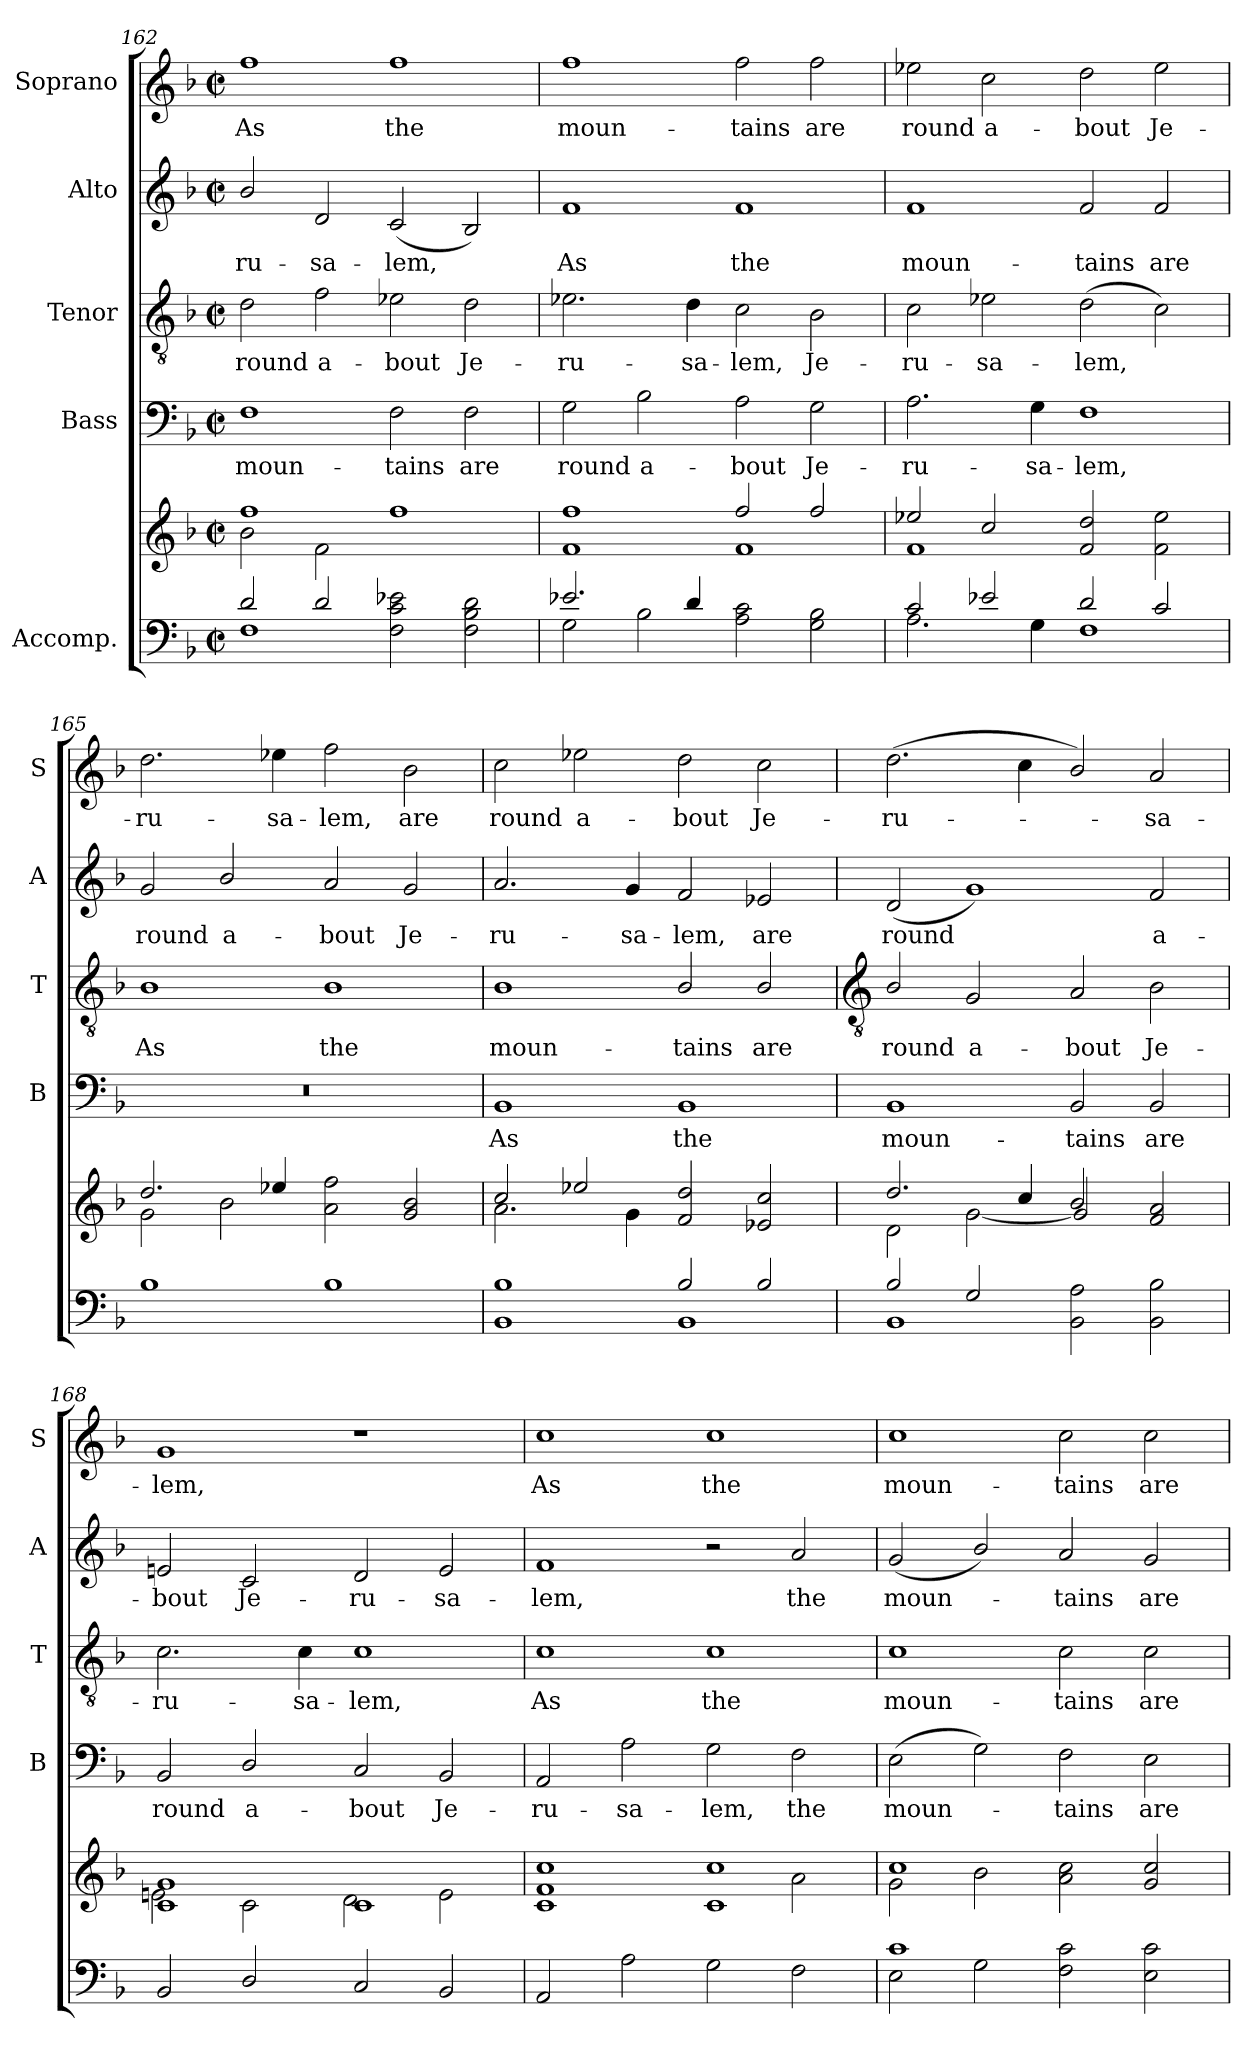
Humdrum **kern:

**kern	**kern	**kern	**text	**kern	**text	**kern	**text	**kern	**text
*part5	*part5	*part4	*part4	*part3	*part3	*part2	*part2	*part1	*part1
*staff6	*staff5	*staff4	*staff4	*staff3	*staff3	*staff2	*staff2	*staff1	*staff1
*I"Accomp.	*	*I"Bass	*	*I"Tenor	*	*I"Alto	*	*I"Soprano	*
*	*	*I'B	*	*I'T	*	*I'A	*	*I'S	*
!!LO:LB:g=z
*clefF4	*clefG2	*clefF4	*	*clefGv2	*	*clefG2	*	*clefG2	*
*k[b-]	*k[b-]	*k[b-]	*	*k[b-]	*	*k[b-]	*	*k[b-]	*
*F:	*F:	*F:	*	*F:	*	*F:	*	*F:	*
*M4/2	*M4/2	*M4/2	*	*M4/2	*	*M4/2	*	*M4/2	*
*met(c|)	*met(c|)	*met(c|)	*	*met(c|)	*	*met(c|)	*	*met(c|)	*
=162	=162	=162	=162	=162	=162	=162	=162	=162	=162
*^	*^	*	*	*	*	*	*	*	*
!	!	!	!	!	!LO:LY:b	!	!LO:LY:b	!	!LO:LY:b	!	!LO:LY:b
2d/	1F\	1ff	2b-\	1F	moun-	2d	round	2b-/	-ru-	1ff	As
!	!	!	!	!	!	!	!LO:LY:b	!	!LO:LY:b	!	!
2d/	.	.	2f\	.	.	2f	a-	2d	-sa-	.	.
!	!	!	!	!	!LO:LY:b	!	!LO:LY:b	!	!LO:LY:b	!	!LO:LY:b
1ryy	2F\ 2c\ 2e-X\	1ff	1ryy	2F	-tains	2e-X	-bout	(<2c	-lem,	1ff	the
!	!	!	!	!	!LO:LY:b	!	!LO:LY:b	!	!	!	!
.	2F\ 2B-\ 2d\	.	.	2F	are	2d	Je-	2B-)	.	.	.
=163	=163	=163	=163	=163	=163	=163	=163	=163	=163	=163	=163
!	!	!	!	!	!LO:LY:b	!	!LO:LY:b	!	!LO:LY:b	!	!LO:LY:b
2.e-X/	2G\	1ff	1f	2G	round	2.e-X	-ru-	1f	As	1ff	moun-
!	!	!	!	!	!LO:LY:b	!	!	!	!	!	!
.	2B-\	.	.	2B-	a-	.	.	.	.	.	.
!	!	!	!	!	!	!	!LO:LY:b	!	!	!	!
4d/	.	.	.	.	.	4d	-sa-	.	.	.	.
!	!	!	!	!	!LO:LY:b	!	!LO:LY:b	!	!LO:LY:b	!	!LO:LY:b
1ryy	2A\ 2c\	2ff/	1f	2A	-bout	2c	-lem,	1f	the	2ff	-tains
!	!	!	!	!	!LO:LY:b	!	!LO:LY:b	!	!	!	!LO:LY:b
.	2G\ 2B-\	2ff/	.	2G	Je-	2B-	Je-	.	.	2ff	are
=164	=164	=164	=164	=164	=164	=164	=164	=164	=164	=164	=164
!	!	!	!	!	!LO:LY:b	!	!LO:LY:b	!	!LO:LY:b	!	!LO:LY:b
2c/	2.A\	2ee-X/	1f	2.A	-ru-	2c	-ru-	1f	moun-	2ee-X	round
!	!	!	!	!	!	!	!LO:LY:b	!	!	!	!LO:LY:b
2e-X/	.	2cc/	.	.	.	2e-X	-sa-	.	.	2cc	a-
!	!	!	!	!	!LO:LY:b	!	!	!	!	!	!
.	4G\	.	.	4G	-sa-	.	.	.	.	.	.
!	!	!	!	!	!LO:LY:b	!	!LO:LY:b	!	!LO:LY:b	!	!LO:LY:b
2d/	1F\	2f 2dd	1ryy	1F	-lem,	(>2d	-lem,	2f	-tains	2dd	-bout
!	!	!	!	!	!	!	!	!	!LO:LY:b	!	!LO:LY:b
2c/	.	2f 2ee-	.	.	.	2c)	.	2f	are	2ee-	Je-
=165	=165	=165	=165	=165	=165	=165	=165	=165	=165	=165	=165
!	!	!	!	!	!	!	!LO:LY:b	!	!LO:LY:b	!	!LO:LY:b
1B-	0ryy	2.dd/	2g\	0r	.	1B-	As	2g	round	2.dd	-ru-
!	!	!	!	!	!	!	!	!	!LO:LY:b	!	!
.	.	.	2b-\	.	.	.	.	2b-/	a-	.	.
!	!	!	!	!	!	!	!	!	!	!	!LO:LY:b
.	.	4ee-X/	.	.	.	.	.	.	.	4ee-X	-sa-
!	!	!	!	!	!	!	!LO:LY:b	!	!LO:LY:b	!	!LO:LY:b
1B-	.	2a 2ff	1ryy	.	.	1B-	the	2a	-bout	2ff	-lem,
!	!	!	!	!	!	!	!	!	!LO:LY:b	!	!LO:LY:b
.	.	2g 2b-	.	.	.	.	.	2g	Je-	2b-	are
=166	=166	=166	=166	=166	=166	=166	=166	=166	=166	=166	=166
!	!	!	!	!	!LO:LY:b	!	!LO:LY:b	!	!LO:LY:b	!	!LO:LY:b
1B-	1BB-\	2cc/	2.a\	1BB-	As	1B-	moun-	2.a	-ru-	2cc	round
!	!	!	!	!	!	!	!	!	!	!	!LO:LY:b
.	.	2ee-X/	.	.	.	.	.	.	.	2ee-X	a-
!	!	!	!	!	!	!	!	!	!LO:LY:b	!	!
.	.	.	4g\	.	.	.	.	4g	-sa-	.	.
!	!	!	!	!	!LO:LY:b	!	!LO:LY:b	!	!LO:LY:b	!	!LO:LY:b
2B-/	1BB-\	2f 2dd	1ryy	1BB-	the	2B-/	-tains	2f	-lem,	2dd	-bout
!	!	!	!	!	!	!	!LO:LY:b	!	!LO:LY:b	!	!LO:LY:b
2B-/	.	2e-X 2cc	.	.	.	2B-/	are	2e-X	are	2cc	Je-
!!LO:LB:g=z
=167	=167	=167	=167	=167	=167	=167	=167	=167	=167	=167	=167
*	*	*	*	*	*	*clefGv2	*	*	*	*	*
!	!	!	!	!	!LO:LY:b	!	!LO:LY:b	!	!LO:LY:b	!	!LO:LY:b
2B-/	1BB-	2.dd/	2d\	1BB-	moun-	2B-/	round	(<2d	round	(>2.dd	-ru-
!	!	!	!	!	!	!	!LO:LY:b	!	!	!	!
2G/	.	.	[2g\	.	.	2G	a-	1g)	.	.	.
.	.	4cc/	.	.	.	.	.	.	.	4cc	.
!	!	!	!	!	!LO:LY:b	!	!LO:LY:b	!	!	!	!
1ryy	2BB- 2A	2b-/	2g/]	2BB-	-tains	2A	-bout	.	.	2b-/)	.
!	!	!	!	!	!LO:LY:b	!	!LO:LY:b	!	!LO:LY:b	!	!LO:LY:b
.	2BB- 2B-	2f 2a	2ryy	2BB-	are	2B-	Je-	2f	a-	2a	sa-
=168	=168	=168	=168	=168	=168	=168	=168	=168	=168	=168	=168
!	!	!	!	!	!LO:LY:b	!	!LO:LY:b	!	!LO:LY:b	!	!LO:LY:b
0ryy	2BB-/	1c 1g	2en\	2BB-	round	2.c	-ru-	2en	-bout	1g	-lem,
!	!	!	!	!	!LO:LY:b	!	!	!	!LO:LY:b	!	!
.	2D/	.	2c\	2D/	a-	.	.	2c	Je-	.	.
!	!	!	!	!	!	!	!LO:LY:b	!	!	!	!
.	.	.	.	.	.	4c	-sa-	.	.	.	.
!	!	!	!	!	!LO:LY:b	!	!LO:LY:b	!	!LO:LY:b	!	!
.	2C/	1c	2d\	2C	-bout	1c	-lem,	2d	-ru-	1r	.
!	!	!	!	!	!LO:LY:b	!	!	!	!LO:LY:b	!	!
.	2BB-/	.	2e\	2BB-	Je-	.	.	2e	-sa-	.	.
=169	=169	=169	=169	=169	=169	=169	=169	=169	=169	=169	=169
!	!	!	!	!	!LO:LY:b	!	!LO:LY:b	!	!LO:LY:b	!	!LO:LY:b
0ryy	2AA/	1c 1f 1cc	2ryy	2AA	-ru-	1c	As	1f	-lem,	1cc	As
!	!	!	!	!	!LO:LY:b	!	!	!	!	!	!
.	2A	.	2ryy	2A	-sa-	.	.	.	.	.	.
!	!	!	!	!	!LO:LY:b	!	!LO:LY:b	!	!	!	!LO:LY:b
.	2G	1c 1cc	2ryy	2G	-lem,	1c	the	2r	.	1cc	the
!	!	!	!	!	!LO:LY:b	!	!	!	!LO:LY:b	!	!
.	2F	.	2a\	2F	the	.	.	2a	the	.	.
=170	=170	=170	=170	=170	=170	=170	=170	=170	=170	=170	=170
!	!	!	!	!	!LO:LY:b	!	!LO:LY:b	!	!LO:LY:b	!	!LO:LY:b
1c	2E	1cc	2g\	(>2E	moun-	1c	moun-	(<2g	moun-	1cc	moun-
.	2G	.	2b-\	2G)	.	.	.	2b-/)	.	.	.
!	!	!	!	!	!LO:LY:b	!	!LO:LY:b	!	!LO:LY:b	!	!LO:LY:b
1ryy	2F 2c	2a 2cc	1ryy	2F	tains	2c	-tains	2a	tains	2cc	-tains
!	!	!	!	!	!LO:LY:b	!	!LO:LY:b	!	!LO:LY:b	!	!LO:LY:b
.	2E 2c	2g 2cc	.	2E	are	2c	are	2g	are	2cc	are
*v	*v	*	*	*	*	*	*	*	*	*	*
*	*v	*v	*	*	*	*	*	*	*	*
=	=	=	=	=	=	=	=	=	=
*-	*-	*-	*-	*-	*-	*-	*-	*-	*-
